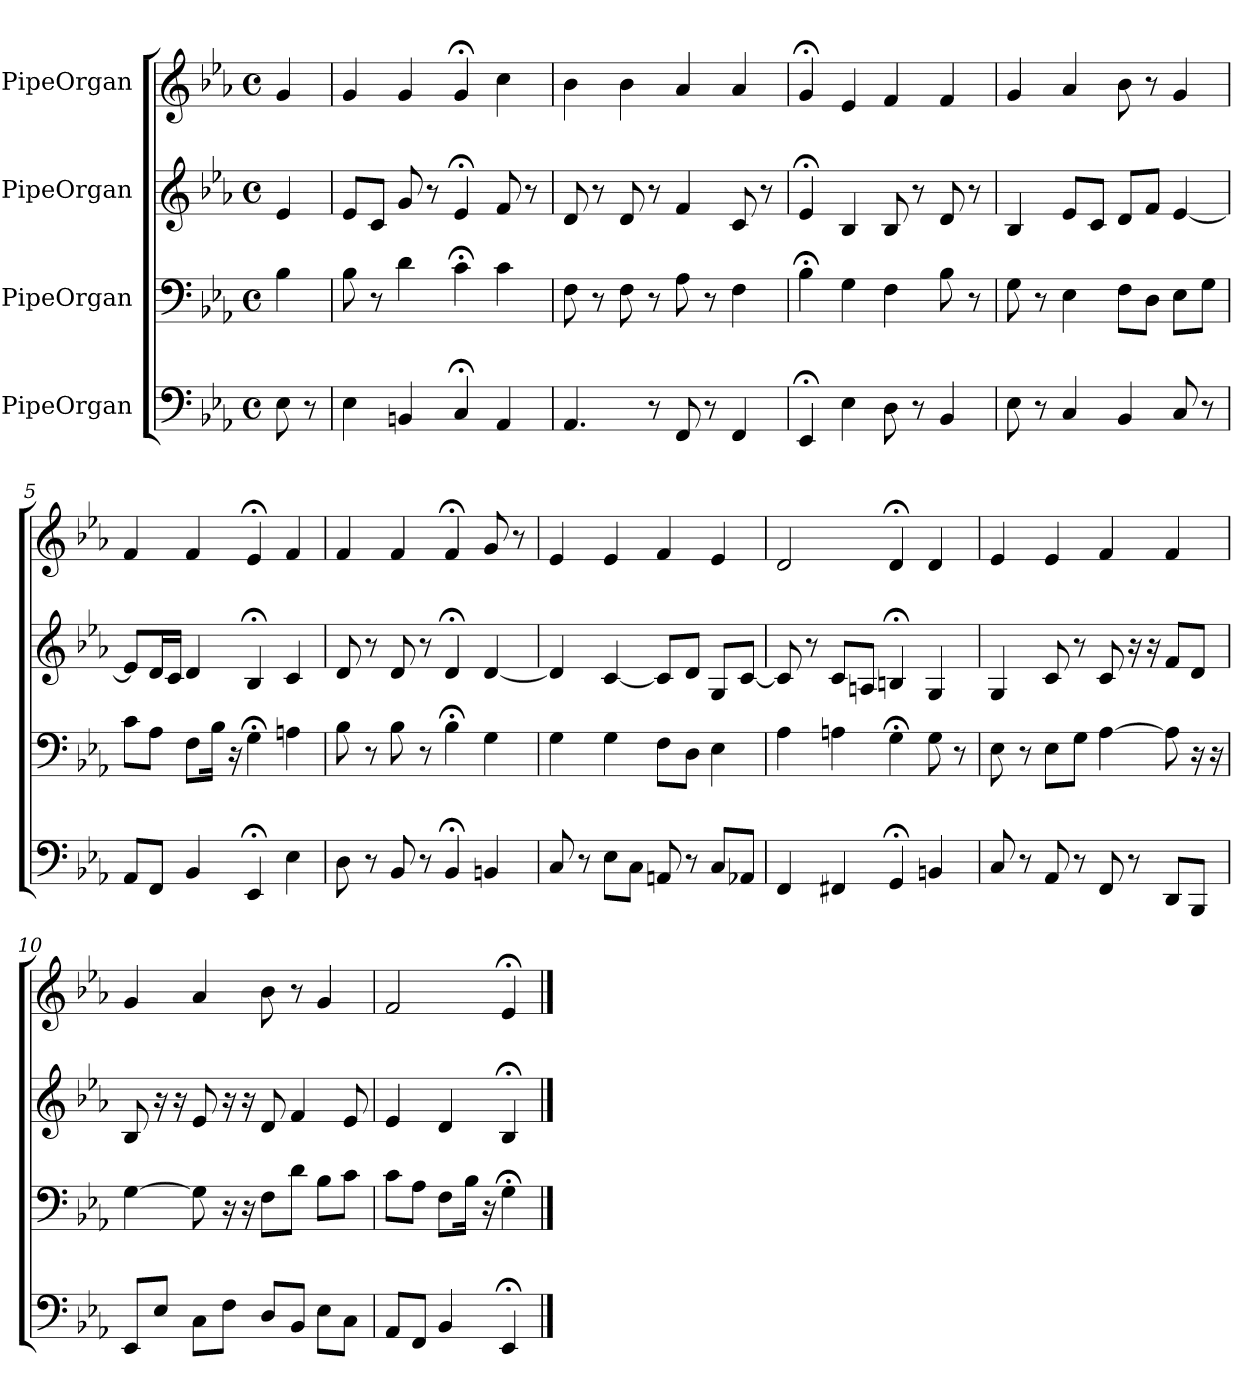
**kern	**kern	**kern	**kern
*part4	*part3	*part2	*part1
*staff4	*staff3	*staff2	*staff1
*I"PipeOrgan	*I"PipeOrgan	*I"PipeOrgan	*I"PipeOrgan
*k[b-e-a-]	*k[b-e-a-]	*k[b-e-a-]	*k[b-e-a-]
*E-:	*E-:	*E-:	*E-:
*M4/4	*M4/4	*M4/4	*M4/4
*met(c)	*met(c)	*met(c)	*met(c)
*MM60	*MM60	*MM60	*MM60
=	=	=	=
8E-	4B-	4e-	4g
8r	.	.	.
=1	=1	=1	=1
4E-	8B-	8e-L	4g
.	8r	8cJ	.
4BBn	4d	8g	4g
.	.	8r	.
4C;<	4c;<	4e-;<	4g;<
4AA-	4c	8f	4cc
.	.	8r	.
=2	=2	=2	=2
4.AA-	8F	8d	4b-
.	8r	8r	.
.	8F	8d	4b-
8r	8r	8r	.
8FF	8A-	4f	4a-
8r	8r	.	.
4FF	4F	8c	4a-
.	.	8r	.
=3	=3	=3	=3
4EE-;<	4B-;<	4e-;<	4g;<
4E-	4G	4B-	4e-
8D	4F	8B-	4f
8r	.	8r	.
4BB-	8B-	8d	4f
.	8r	8r	.
=4	=4	=4	=4
8E-	8G	4B-	4g
8r	8r	.	.
4C	4E-	8e-L	4a-
.	.	8cJ	.
4BB-	8FL	8dL	8b-
.	8DJ	8fJ	8r
8C	8E-L	[4e-	4g
8r	8GJ	.	.
=5	=5	=5	=5
8AA-L	8cL	8e-L]	4f
8FFJ	8A-J	16dL	.
.	.	16cJJ	.
4BB-	8FL	4d	4f
.	16B-Jk	.	.
.	16r	.	.
4EE-;<	4G;<	4B-;<	4e-;<
4E-	4An	4c	4f
=6	=6	=6	=6
8D	8B-	8d	4f
8r	8r	8r	.
8BB-	8B-	8d	4f
8r	8r	8r	.
4BB-;<	4B-;<	4d;<	4f;<
4BBn	4G	[4d	8g
.	.	.	8r
=7	=7	=7	=7
8C	4G	4d]	4e-
8r	.	.	.
8E-L	4G	[4c	4e-
8CJ	.	.	.
8AAn	8FL	8cL]	4f
8r	8DJ	8dJ	.
8CL	4E-	8GL	4e-
8AA-XJ	.	[8cJ	.
=8	=8	=8	=8
4FF	4A-	8c]	2d
.	.	8r	.
4FF#X	4An	8cL	.
.	.	8AnJ	.
4GG;<	4G;<	4Bn;<	4d;<
4BBn	8G	4G	4d
.	8r	.	.
=9	=9	=9	=9
8C	8E-	4G	4e-
8r	8r	.	.
8AA-	8E-L	8c	4e-
8r	8GJ	8r	.
8FF	[4A-	8c	4f
8r	.	16r	.
.	.	16r	.
8DDL	8A-]	8fL	4f
8BBB-J	16r	8dJ	.
.	16r	.	.
=10	=10	=10	=10
8EE-L	[4G	8B-	4g
8E-J	.	16r	.
.	.	16r	.
8CL	8G]	8e-	4a-
8FJ	16r	16r	.
.	16r	16r	.
8DL	8FL	8d	8b-
8BB-J	8dJ	4f	8r
8E-L	8B-L	.	4g
8CJ	8cJ	8e-	.
=11	=11	=11	=11
8AA-L	8cL	4e-	2f
8FFJ	8A-J	.	.
4BB-	8FL	4d	.
.	16B-Jk	.	.
.	16r	.	.
4EE-;<	4G;<	4B-;<	4e-;<
==	==	==	==
*-	*-	*-	*-
